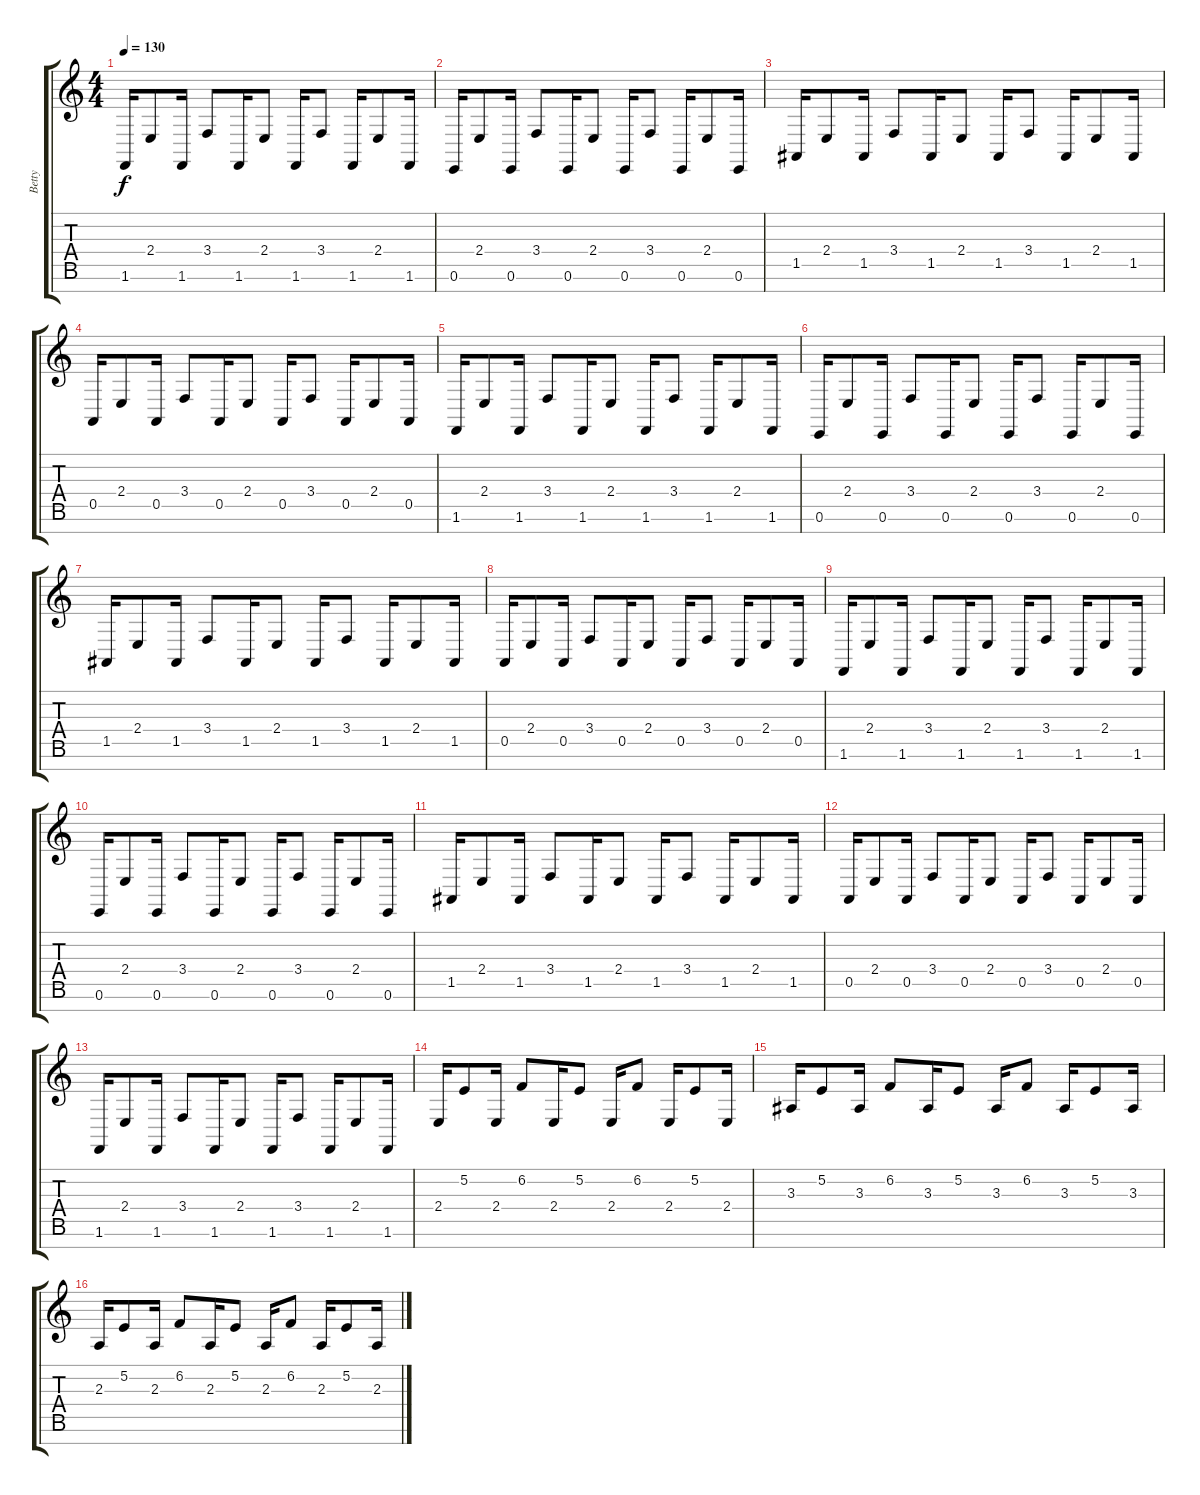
\track ("Betty" "Betty") {instrument churchorgan}
\staff {score tabs}
\tuning (E4 B3 G3 D3 A2 E2 B1) {hide}
\ts (4 4)
\tempo 130
\clef g2
\ks c
1.6.16{dy f instrument fx4atmosphere} 2.4.8 1.6.16 3.4.8 1.6.16 2.4.8 1.6.16 3.4.8 1.6.16 2.4.8 1.6.16 |
0.6.16{instrument fx4atmosphere} 2.4.8 0.6.16 3.4.8 0.6.16 2.4.8 0.6.16 3.4.8 0.6.16 2.4.8 0.6.16 |
1.5.16{instrument fx4atmosphere} 2.4.8 1.5.16 3.4.8 1.5.16 2.4.8 1.5.16 3.4.8 1.5.16 2.4.8 1.5.16 |
0.5.16{instrument fx4atmosphere} 2.4.8 0.5.16 3.4.8 0.5.16 2.4.8 0.5.16 3.4.8 0.5.16 2.4.8 0.5.16 |
1.6.16{instrument fx4atmosphere} 2.4.8 1.6.16 3.4.8 1.6.16 2.4.8 1.6.16 3.4.8 1.6.16 2.4.8 1.6.16 |
0.6.16{instrument fx4atmosphere} 2.4.8 0.6.16 3.4.8 0.6.16 2.4.8 0.6.16 3.4.8 0.6.16 2.4.8 0.6.16 |
1.5.16{instrument fx4atmosphere} 2.4.8 1.5.16 3.4.8 1.5.16 2.4.8 1.5.16 3.4.8 1.5.16 2.4.8 1.5.16 |
0.5.16{instrument fx4atmosphere} 2.4.8 0.5.16 3.4.8 0.5.16 2.4.8 0.5.16 3.4.8 0.5.16 2.4.8 0.5.16 |
1.6.16{instrument fx4atmosphere} 2.4.8 1.6.16 3.4.8 1.6.16 2.4.8 1.6.16 3.4.8 1.6.16 2.4.8 1.6.16 |
0.6.16{instrument fx4atmosphere} 2.4.8 0.6.16 3.4.8 0.6.16 2.4.8 0.6.16 3.4.8 0.6.16 2.4.8 0.6.16 |
1.5.16{instrument fx4atmosphere} 2.4.8 1.5.16 3.4.8 1.5.16 2.4.8 1.5.16 3.4.8 1.5.16 2.4.8 1.5.16 |
0.5.16{instrument fx4atmosphere} 2.4.8 0.5.16 3.4.8 0.5.16 2.4.8 0.5.16 3.4.8 0.5.16 2.4.8 0.5.16 |
1.6.16{instrument fx4atmosphere} 2.4.8 1.6.16 3.4.8 1.6.16 2.4.8 1.6.16 3.4.8 1.6.16 2.4.8 1.6.16 |
2.4.16{instrument churchorgan} 5.2.8 2.4.16 6.2.8 2.4.16 5.2.8 2.4.16 6.2.8 2.4.16 5.2.8 2.4.16 |
3.3.16{instrument churchorgan} 5.2.8 3.3.16 6.2.8 3.3.16 5.2.8 3.3.16 6.2.8 3.3.16 5.2.8 3.3.16 |
2.3.16{instrument churchorgan} 5.2.8 2.3.16 6.2.8 2.3.16 5.2.8 2.3.16 6.2.8 2.3.16 5.2.8 2.3.16
